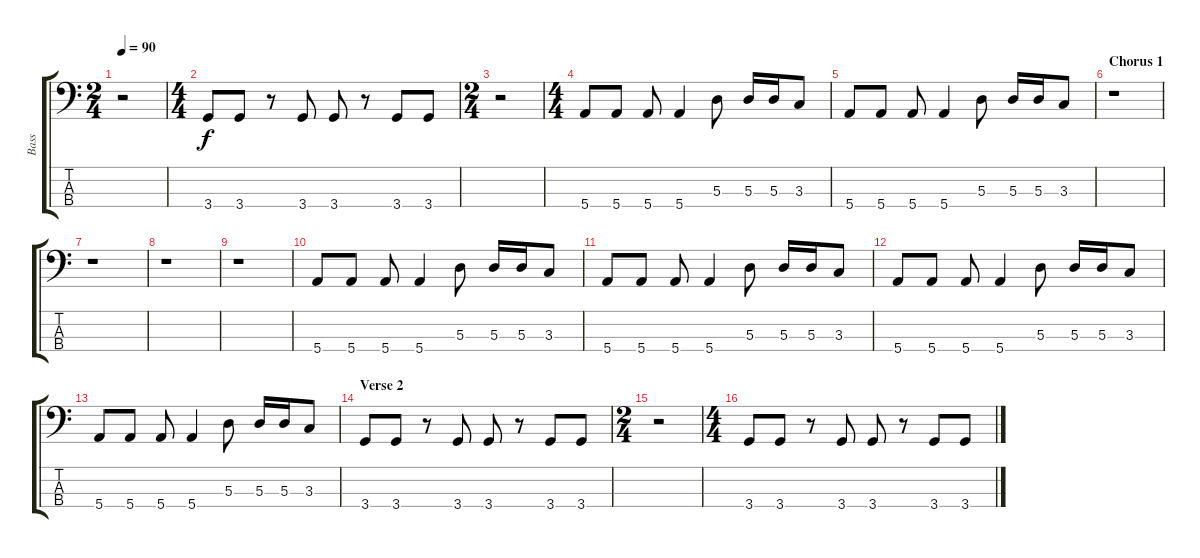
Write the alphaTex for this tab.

\track ("Bass" "Bass") {instrument electricbassfinger}
\staff {score tabs}
\tuning (G2 D2 A1 E1) {hide}
\ts (2 4)
\tempo 90
\clef f4
\ks c
r.2{dy f} |
\ts (4 4)
3.4.8 3.4.8 r.8 3.4.8 3.4.8 r.8 3.4.8 3.4.8 |
\ts (2 4)
r.2 |
\ts (4 4)
5.4.8 5.4.8 5.4.8 5.4.4 5.3.8 5.3.16 5.3.16 3.3.8 |
5.4.8 5.4.8 5.4.8 5.4.4 5.3.8 5.3.16 5.3.16 3.3.8 |
\section ("" "Chorus 1")
r.1 |
r.1 |
r.1 |
r.1 |
5.4.8 5.4.8 5.4.8 5.4.4 5.3.8 5.3.16 5.3.16 3.3.8 |
5.4.8 5.4.8 5.4.8 5.4.4 5.3.8 5.3.16 5.3.16 3.3.8 |
5.4.8 5.4.8 5.4.8 5.4.4 5.3.8 5.3.16 5.3.16 3.3.8 |
5.4.8 5.4.8 5.4.8 5.4.4 5.3.8 5.3.16 5.3.16 3.3.8 |
\section ("" "Verse 2")
3.4.8 3.4.8 r.8 3.4.8 3.4.8 r.8 3.4.8 3.4.8 |
\ts (2 4)
r.2 |
\ts (4 4)
3.4.8 3.4.8 r.8 3.4.8 3.4.8 r.8 3.4.8 3.4.8
